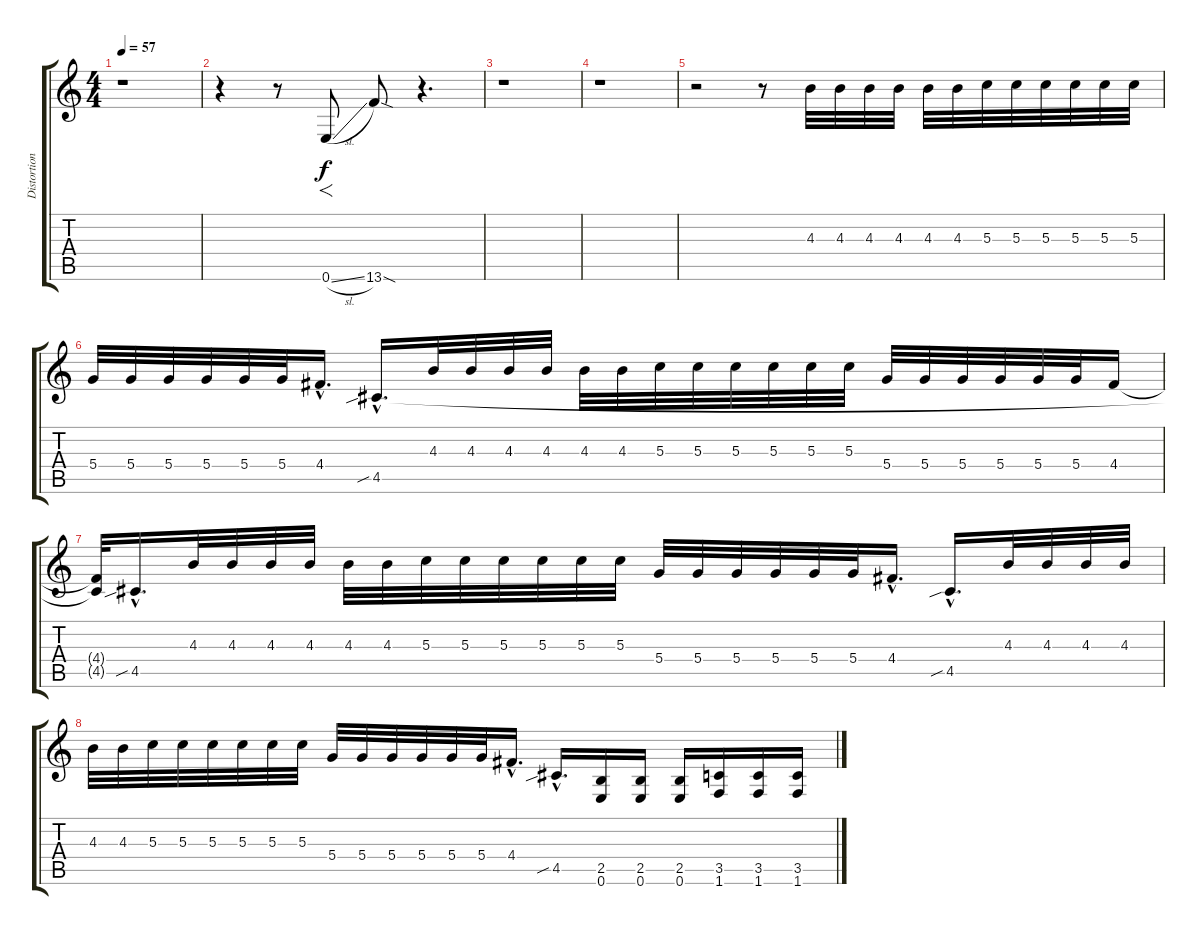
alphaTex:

\track ("Distortion guitar 2" "Distortion") {instrument distortionguitar}
\staff {score tabs}
\tuning (E4 B3 G3 D3 A2 E2) {hide}
\ts (4 4)
\tempo 57
\clef g2
\ks c
r.1{dy f} |
r.4 r.8 0.6{sl}.8{f} 13.6{sod}.8 r.4{d} |
r.1 |
r.1 |
r.2 r.8 4.3.32 4.3.32 4.3.32 4.3.32 4.3.32 4.3.32 5.3.32 5.3.32 5.3.32 5.3.32 5.3.32 5.3.32 |
5.4.32 5.4.32 5.4.32 5.4.32 5.4.32 5.4.32 4.4{hac}.16{d} 4.5{sib hac}.16{d} 4.3.32 4.3.32 4.3.32 4.3.32 4.3.32 4.3.32 5.3.32 5.3.32 5.3.32 5.3.32 5.3.32 5.3.32 5.4.32 5.4.32 5.4.32 5.4.32 5.4.32 5.4.32 4.4.16 |
(4.4{t} 4.5{t}).32 4.5{sib hac}.16{d} 4.3.32 4.3.32 4.3.32 4.3.32 4.3.32 4.3.32 5.3.32 5.3.32 5.3.32 5.3.32 5.3.32 5.3.32 5.4.32 5.4.32 5.4.32 5.4.32 5.4.32 5.4.32 4.4{hac}.16{d} 4.5{sib hac}.16{d} 4.3.32 4.3.32 4.3.32 4.3.32 |
4.3.32 4.3.32 5.3.32 5.3.32 5.3.32 5.3.32 5.3.32 5.3.32 5.4.32 5.4.32 5.4.32 5.4.32 5.4.32 5.4.32 4.4{hac}.16{d} 4.5{sib hac}.16{d} (2.5 0.6).16 (2.5 0.6).16 (2.5 0.6).16 (3.5 1.6).16 (3.5 1.6).16 (3.5 1.6).16
